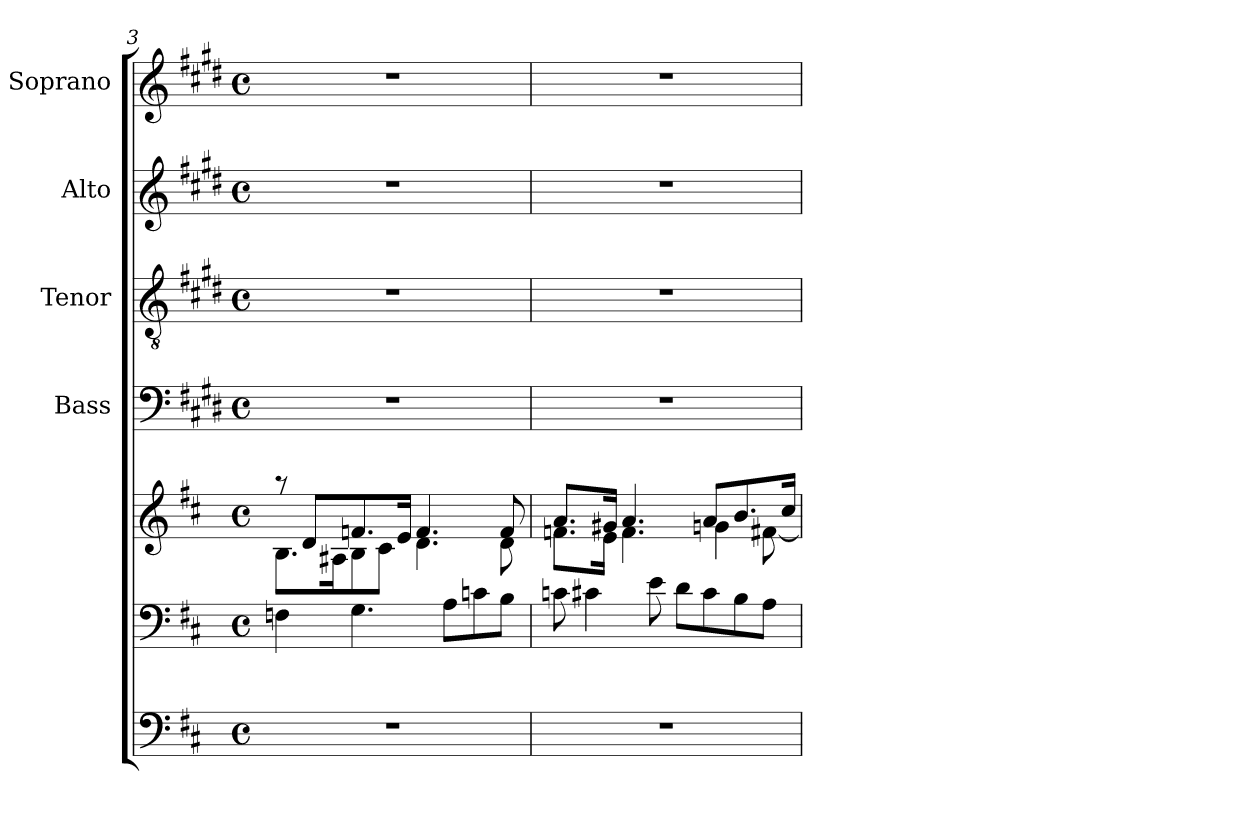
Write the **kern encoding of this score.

**kern	**kern	**kern	**kern	**kern	**kern	**kern
*part6	*part5	*part5	*part4	*part3	*part2	*part1
*staff7	*staff6	*staff5	*staff4	*staff3	*staff2	*staff1
*	*	*	*I"Bass	*I"Tenor	*I"Alto	*I"Soprano
*	*	*	*I'B	*I'T	*I'A	*I'S
*clefF4	*clefF4	*clefG2	*clefF4	*clefGv2	*clefG2	*clefG2
*	*	*	*ITrd1c2	*ITrd1c2	*ITrd1c2	*ITrd1c2
*k[f#c#]	*k[f#c#]	*k[f#c#]	*k[f#c#]	*k[f#c#]	*k[f#c#]	*k[f#c#]
*D:	*D:	*D:	*D:	*D:	*D:	*D:
*M4/4	*M4/4	*M4/4	*M4/4	*M4/4	*M4/4	*M4/4
*met(c)	*met(c)	*met(c)	*met(c)	*met(c)	*met(c)	*met(c)
=3	=3	=3	=3	=3	=3	=3
*	*	*^	*	*	*	*
1r	4Fn\	8raa	8.B\L	1r	1r	1r	1r
.	.	8d/L	.	.	.	.	.
.	.	.	16A#X\k	.	.	.	.
.	4.G\	8.fn/	8B\	.	.	.	.
.	.	.	8c#\J	.	.	.	.
.	.	16e/Jk	.	.	.	.	.
.	.	4.f/	4.d\	.	.	.	.
.	8A\L	.	.	.	.	.	.
.	8cn\	.	.	.	.	.	.
.	8B\J	8f/	8d\	.	.	.	.
=4	=4	=4	=4	=4	=4	=4	=4
1r	8cn\	8.a/L	8.fn\L	1r	1r	1r	1r
.	4c#X\	.	.	.	.	.	.
.	.	16g#X/Jk	16e\Jk	.	.	.	.
.	.	4.a/	4.f\	.	.	.	.
.	8e\	.	.	.	.	.	.
.	8d\L	.	.	.	.	.	.
.	8c#\	8a/L	4g\	.	.	.	.
.	8B\	8.b/	.	.	.	.	.
.	8A\J	.	[<8f#X\	.	.	.	.
.	.	16cc#/Jk	.	.	.	.	.
*	*	*v	*v	*	*	*	*
=	=	=	=	=	=	=
*-	*-	*-	*-	*-	*-	*-
